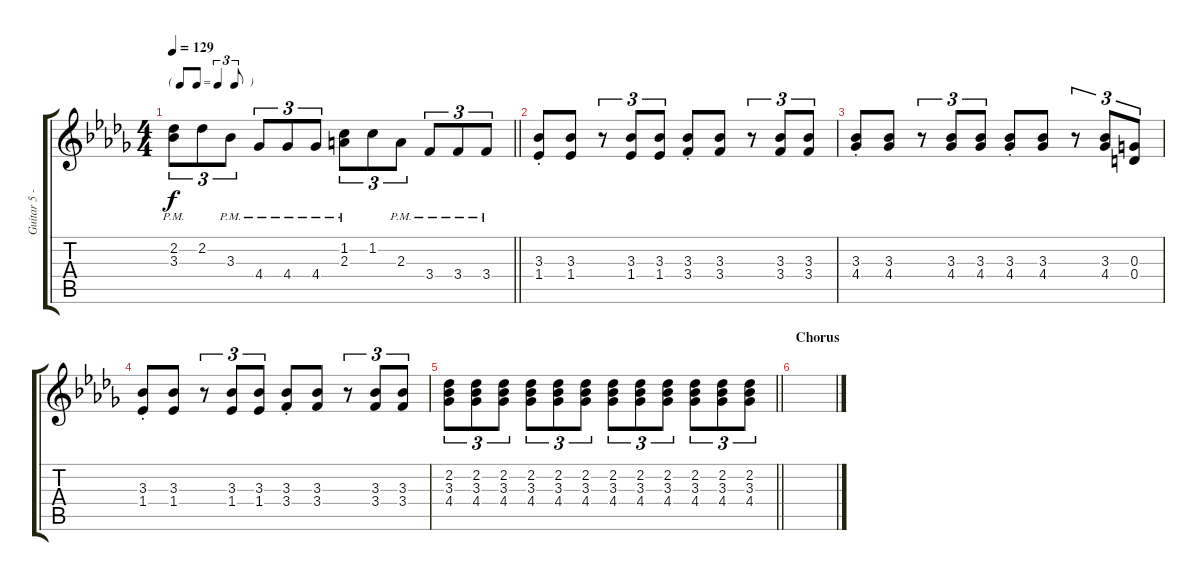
\track ("Guitar 5 - Clean" "Guitar 5 -") {instrument electricguitarclean}
\staff {score tabs}
\tuning (E4 B3 G3 D3 A2 E2) {hide}
\ts (4 4)
\tf triplet8th
\tempo 129
\clef g2
\barLineRight lightlight
\ks db
(2.2{pm} 3.3{pm}).8{tu (3 2) dy f} 2.2.8{tu (3 2)} 3.3{pm}.8{tu (3 2)} 4.4{pm}.8{tu (3 2)} 4.4{pm}.8{tu (3 2)} 4.4{pm}.8{tu (3 2)} (1.2{pm} 2.3{pm}).8{tu (3 2)} 1.2.8{tu (3 2)} 2.3{pm}.8{tu (3 2)} 3.4{pm}.8{tu (3 2)} 3.4{pm}.8{tu (3 2)} 3.4{pm}.8{tu (3 2)} |
(3.3{st} 1.4{st}).8 (3.3 1.4).8 r.8{tu (3 2)} (3.3 1.4).8{tu (3 2)} (3.3 1.4).8{tu (3 2)} (3.3{st} 3.4{st}).8 (3.3 3.4).8 r.8{tu (3 2)} (3.3 3.4).8{tu (3 2)} (3.3 3.4).8{tu (3 2)} |
(3.3{st} 4.4{st}).8 (3.3 4.4).8 r.8{tu (3 2)} (3.3 4.4).8{tu (3 2)} (3.3 4.4).8{tu (3 2)} (3.3{st} 4.4{st}).8 (3.3 4.4).8 r.8{tu (3 2)} (3.3 4.4).8{tu (3 2)} (0.3 0.4).8{tu (3 2)} |
(3.3{st} 1.4{st}).8 (3.3 1.4).8 r.8{tu (3 2)} (3.3 1.4).8{tu (3 2)} (3.3 1.4).8{tu (3 2)} (3.3{st} 3.4{st}).8 (3.3 3.4).8 r.8{tu (3 2)} (3.3 3.4).8{tu (3 2)} (3.3 3.4).8{tu (3 2)} |
\barLineRight lightlight
(2.2 3.3 4.4).8{tu (3 2)} (2.2 3.3 4.4).8{tu (3 2)} (2.2 3.3 4.4).8{tu (3 2)} (2.2 3.3 4.4).8{tu (3 2)} (2.2 3.3 4.4).8{tu (3 2)} (2.2 3.3 4.4).8{tu (3 2)} (2.2 3.3 4.4).8{tu (3 2)} (2.2 3.3 4.4).8{tu (3 2)} (2.2 3.3 4.4).8{tu (3 2)} (2.2 3.3 4.4).8{tu (3 2)} (2.2 3.3 4.4).8{tu (3 2)} (2.2 3.3 4.4).8{tu (3 2)} |
\section ("" "Chorus")
